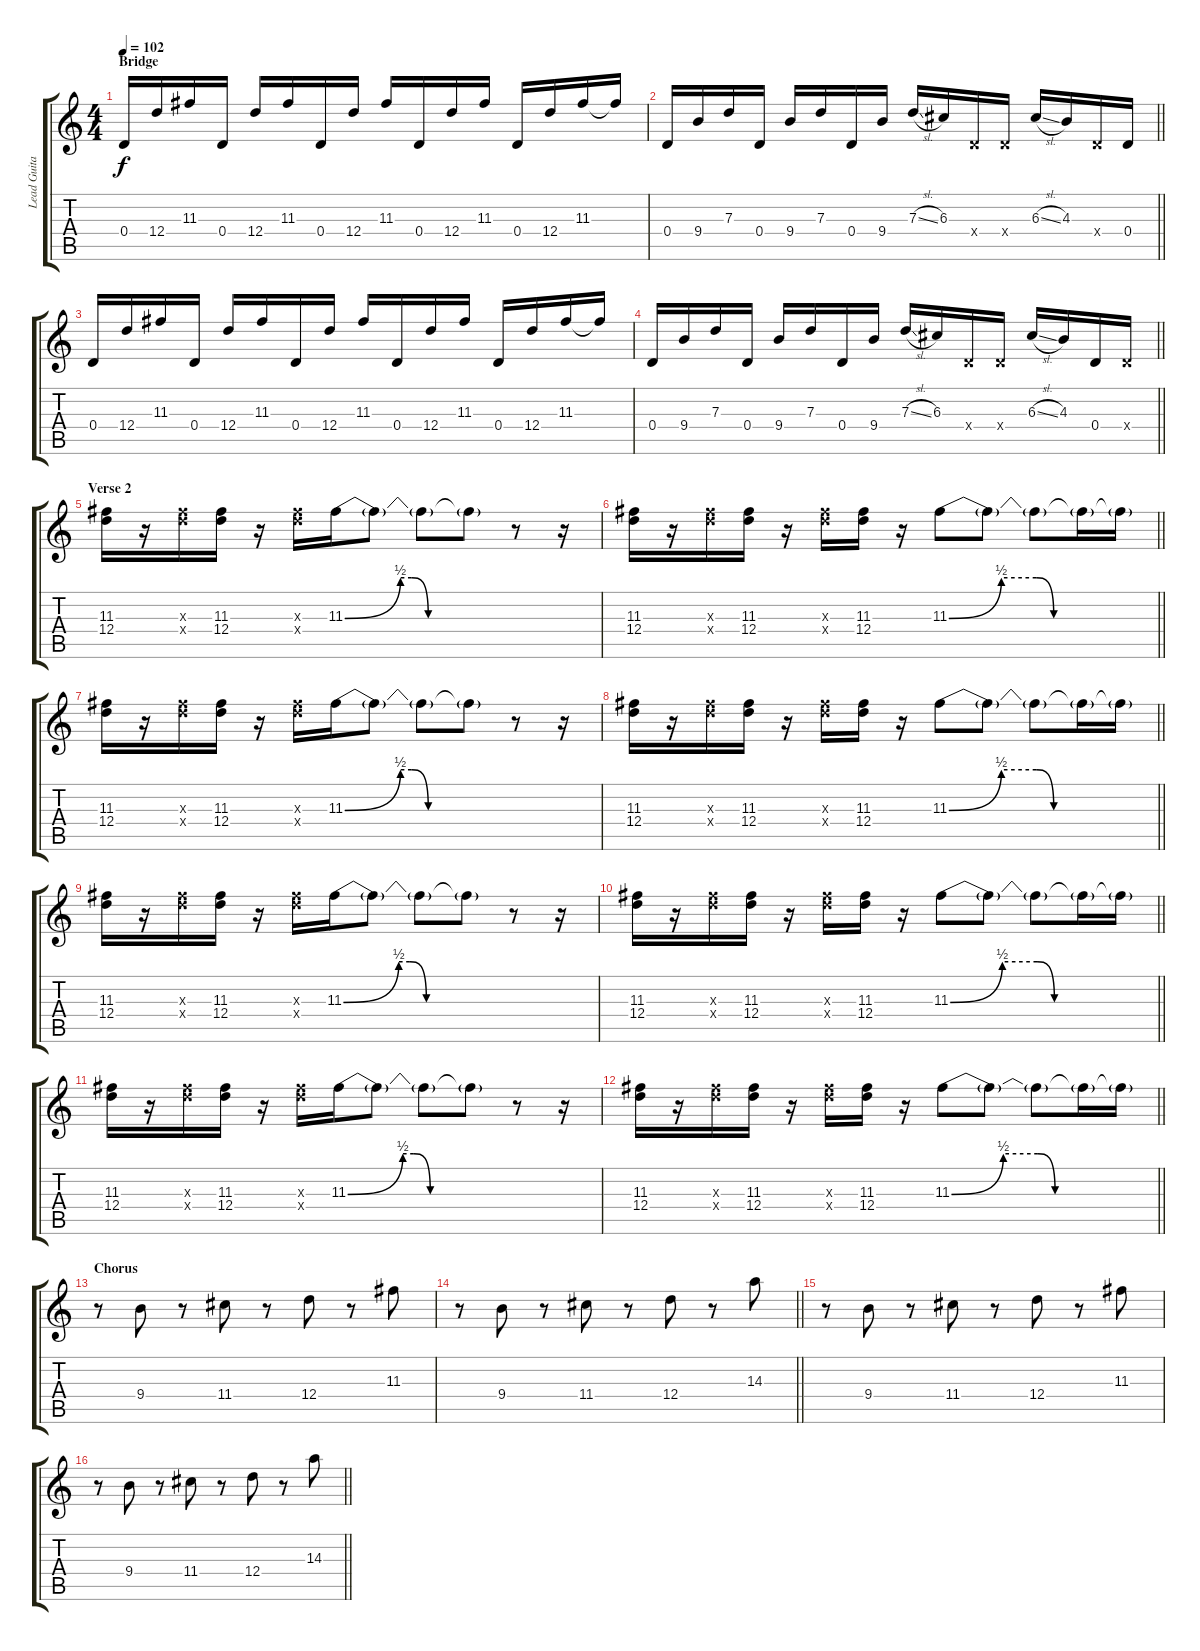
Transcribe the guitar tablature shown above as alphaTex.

\track ("Lead Guitar" "Lead Guita") {instrument distortionguitar}
\staff {score tabs}
\tuning (E4 B3 G3 D3 A2 E2) {hide}
\ts (4 4)
\section ("" "Bridge")
\tempo 102
\clef g2
\ks c
0.4.16{dy f} 12.4.16 11.3.16 0.4.16 12.4.16 11.3.16 0.4.16 12.4.16 11.3.16 0.4.16 12.4.16 11.3.16 0.4.16 12.4.16 11.3.16 11.3{t}.16 |
\barLineRight lightlight
0.4.16 9.4.16 7.3.16 0.4.16 9.4.16 7.3.16 0.4.16 9.4.16 7.3{sl}.16 6.3.16 0.4{x}.16 0.4{x}.16 6.3{sl}.16 4.3.16 0.4{x}.16 0.4.16 |
0.4.16 12.4.16 11.3.16 0.4.16 12.4.16 11.3.16 0.4.16 12.4.16 11.3.16 0.4.16 12.4.16 11.3.16 0.4.16 12.4.16 11.3.16 11.3{t}.16 |
\barLineRight lightlight
0.4.16 9.4.16 7.3.16 0.4.16 9.4.16 7.3.16 0.4.16 9.4.16 7.3{sl}.16 6.3.16 0.4{x}.16 0.4{x}.16 6.3{sl}.16 4.3.16 0.4.16 0.4{x}.16 |
\section ("" "Verse 2")
(11.3 12.4).16 r.16 (11.3{x} 12.4{x}).16 (11.3 12.4).16 r.16 (11.3{x} 12.4{x}).16 11.3{be (custom 0 0 20 2 24 2 30 0 60 0)}.16 11.3{t}.8 11.3{t}.8 11.3{t}.8 r.8 r.16 |
\barLineRight lightlight
(11.3 12.4).16 r.16 (11.3{x} 12.4{x}).16 (11.3 12.4).16 r.16 (11.3{x} 12.4{x}).16 (11.3 12.4).16 r.16 11.3{be (custom 0 0 15 2 25 2 30 0 60 0)}.8 11.3{t}.8 11.3{t}.8 11.3{t}.16 11.3{t}.16 |
(11.3 12.4).16 r.16 (11.3{x} 12.4{x}).16 (11.3 12.4).16 r.16 (11.3{x} 12.4{x}).16 11.3{be (custom 0 0 20 2 24 2 30 0 60 0)}.16 11.3{t}.8 11.3{t}.8 11.3{t}.8 r.8 r.16 |
\barLineRight lightlight
(11.3 12.4).16 r.16 (11.3{x} 12.4{x}).16 (11.3 12.4).16 r.16 (11.3{x} 12.4{x}).16 (11.3 12.4).16 r.16 11.3{be (custom 0 0 15 2 25 2 30 0 60 0)}.8 11.3{t}.8 11.3{t}.8 11.3{t}.16 11.3{t}.16 |
(11.3 12.4).16 r.16 (11.3{x} 12.4{x}).16 (11.3 12.4).16 r.16 (11.3{x} 12.4{x}).16 11.3{be (custom 0 0 20 2 24 2 30 0 60 0)}.16 11.3{t}.8 11.3{t}.8 11.3{t}.8 r.8 r.16 |
\barLineRight lightlight
(11.3 12.4).16 r.16 (11.3{x} 12.4{x}).16 (11.3 12.4).16 r.16 (11.3{x} 12.4{x}).16 (11.3 12.4).16 r.16 11.3{be (custom 0 0 15 2 25 2 30 0 60 0)}.8 11.3{t}.8 11.3{t}.8 11.3{t}.16 11.3{t}.16 |
(11.3 12.4).16 r.16 (11.3{x} 12.4{x}).16 (11.3 12.4).16 r.16 (11.3{x} 12.4{x}).16 11.3{be (custom 0 0 20 2 24 2 30 0 60 0)}.16 11.3{t}.8 11.3{t}.8 11.3{t}.8 r.8 r.16 |
\barLineRight lightlight
(11.3 12.4).16 r.16 (11.3{x} 12.4{x}).16 (11.3 12.4).16 r.16 (11.3{x} 12.4{x}).16 (11.3 12.4).16 r.16 11.3{be (custom 0 0 15 2 25 2 30 0 60 0)}.8 11.3{t}.8 11.3{t}.8 11.3{t}.16 11.3{t}.16 |
\section ("" "Chorus")
r.8 9.4.8 r.8 11.4.8 r.8 12.4.8 r.8 11.3.8 |
\barLineRight lightlight
r.8 9.4.8 r.8 11.4.8 r.8 12.4.8 r.8 14.3.8 |
r.8 9.4.8 r.8 11.4.8 r.8 12.4.8 r.8 11.3.8 |
\barLineRight lightlight
r.8 9.4.8 r.8 11.4.8 r.8 12.4.8 r.8 14.3.8
